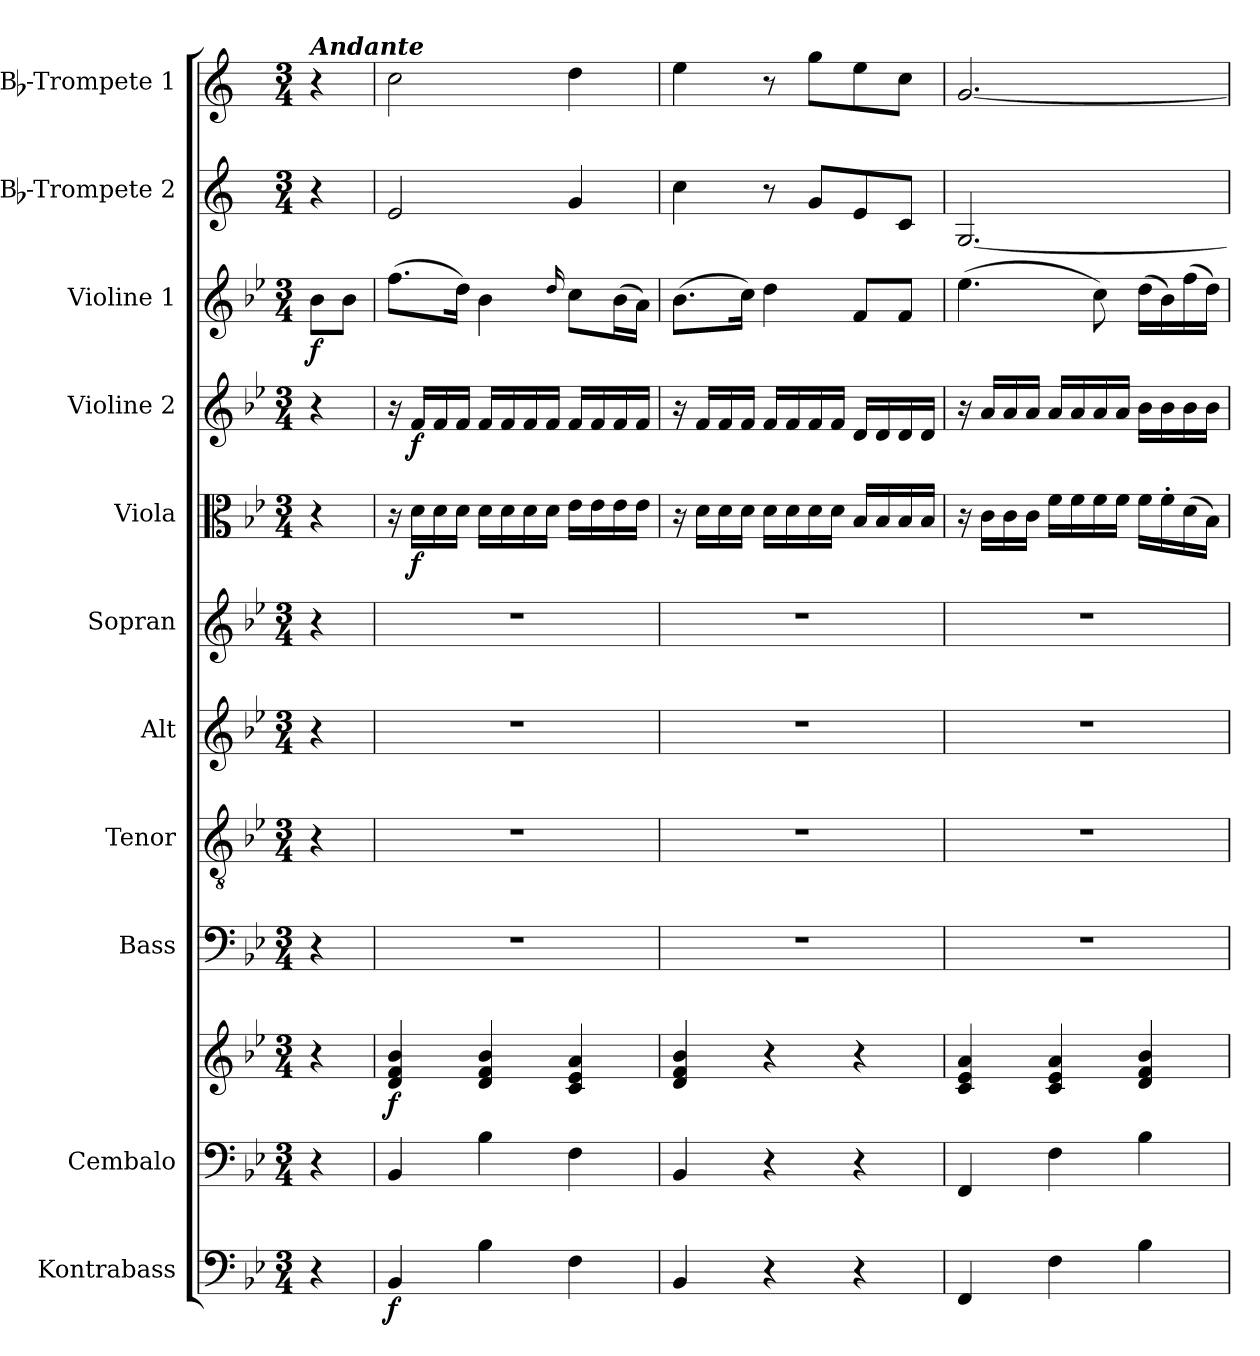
**kern	**dynam	**kern	**kern	**dynam	**kern	**kern	**kern	**kern	**kern	**dynam	**kern	**dynam	**kern	**dynam	**kern	**kern
*part11	*part11	*part10	*part10	*part10	*part9	*part8	*part7	*part6	*part5	*part5	*part4	*part4	*part3	*part3	*part2	*part1
*staff12	*staff12	*staff11	*staff10	*staff10/11	*staff9	*staff8	*staff7	*staff6	*staff5	*staff5	*staff4	*staff4	*staff3	*staff3	*staff2	*staff1
*I"Kontrabass	*	*I"Cembalo	*	*	*I"Bass	*I"Tenor	*I"Alt	*I"Sopran	*I"Viola	*	*I"Violine 2	*	*I"Violine 1	*	*I"Bb-Trompete 2	*I"Bb-Trompete 1
*I'Kb.	*	*I'Cemb.	*	*	*I'B.	*I'T.	*I'A.	*I'S.	*I'Vla.	*	*I'Vl. 2	*	*I'Vl. 1	*	*I'Bb Trp. 2	*I'Bb Trp. 1
*clefF4	*	*clefF4	*clefG2	*	*clefF4	*clefGv2	*clefG2	*clefG2	*clefC3	*	*clefG2	*	*clefG2	*	*clefG2	*clefG2
*ITrd7c12	*	*	*	*	*	*	*	*	*	*	*	*	*	*	*ITrd1c2	*ITrd1c2
*k[b-e-]	*	*k[b-e-]	*k[b-e-]	*	*k[b-e-]	*k[b-e-]	*k[b-e-]	*k[b-e-]	*k[b-e-]	*	*k[b-e-]	*	*k[b-e-]	*	*k[b-e-]	*k[b-e-]
*B-:	*	*B-:	*B-:	*	*B-:	*B-:	*B-:	*B-:	*B-:	*	*B-:	*	*B-:	*	*B-:	*B-:
*M3/4	*	*M3/4	*M3/4	*	*M3/4	*M3/4	*M3/4	*M3/4	*M3/4	*	*M3/4	*	*M3/4	*	*M3/4	*M3/4
=	=	=	=	=	=	=	=	=	=	=	=	=	=	=	=	=
!	!	!	!	!	!	!	!	!	!	!	!	!	!	!	!	!LO:TX:a:Bi:t=Andante
!	!	!	!	!	!	!	!	!	!	!	!	!	!	!LO:DY:b	!	!
4r	.	4r	4r	.	4r	4r	4r	4r	4r	.	4r	.	8b-\L	f	4r	4r
.	.	.	.	.	.	.	.	.	.	.	.	.	8b-\J	.	.	.
=1	=1	=1	=1	=1	=1	=1	=1	=1	=1	=1	=1	=1	=1	=1	=1	=1
!	!LO:DY:b	!	!	!LO:DY:b	!	!	!	!	!	!	!	!	!	!	!	!
4BBB-/	f	4BB-/	4d/ 4f/ 4b-/	f	2.r	2.r	2.r	2.r	16r	.	16r	.	(>8.ff\L	.	2d/	2b-\
!	!	!	!	!	!	!	!	!	!	!LO:DY:b	!	!LO:DY:b	!	!	!	!
.	.	.	.	.	.	.	.	.	16d\LL	f	16f/LL	f	.	.	.	.
.	.	.	.	.	.	.	.	.	16d\	.	16f/	.	.	.	.	.
.	.	.	.	.	.	.	.	.	16d\JJ	.	16f/JJ	.	16dd\Jk)	.	.	.
4BB-\	.	4B-\	4d/ 4f/ 4b-/	.	.	.	.	.	16d\LL	.	16f/LL	.	4b-\	.	.	.
.	.	.	.	.	.	.	.	.	16d\	.	16f/	.	.	.	.	.
.	.	.	.	.	.	.	.	.	16d\	.	16f/	.	.	.	.	.
.	.	.	.	.	.	.	.	.	16d\JJ	.	16f/JJ	.	.	.	.	.
.	.	.	.	.	.	.	.	.	.	.	.	.	16qqdd/	.	.	.
4FF\	.	4F\	4c/ 4e-/ 4a/	.	.	.	.	.	16e-\LL	.	16f/LL	.	8cc\L	.	4f/	4cc\
.	.	.	.	.	.	.	.	.	16e-\	.	16f/	.	.	.	.	.
.	.	.	.	.	.	.	.	.	16e-\	.	16f/	.	(>16b-\L	.	.	.
.	.	.	.	.	.	.	.	.	16e-\JJ	.	16f/JJ	.	16a\JJ)	.	.	.
=2	=2	=2	=2	=2	=2	=2	=2	=2	=2	=2	=2	=2	=2	=2	=2	=2
4BBB-/	.	4BB-/	4d/ 4f/ 4b-/	.	2.r	2.r	2.r	2.r	16r	.	16r	.	(>8.b-\L	.	4b-\	4dd\
.	.	.	.	.	.	.	.	.	16d\LL	.	16f/LL	.	.	.	.	.
.	.	.	.	.	.	.	.	.	16d\	.	16f/	.	.	.	.	.
.	.	.	.	.	.	.	.	.	16d\JJ	.	16f/JJ	.	16cc\Jk)	.	.	.
4r	.	4r	4r	.	.	.	.	.	16d\LL	.	16f/LL	.	4dd\	.	8r	8r
.	.	.	.	.	.	.	.	.	16d\	.	16f/	.	.	.	.	.
.	.	.	.	.	.	.	.	.	16d\	.	16f/	.	.	.	8f/L	8ff\L
.	.	.	.	.	.	.	.	.	16d\JJ	.	16f/JJ	.	.	.	.	.
4r	.	4r	4r	.	.	.	.	.	16B-/LL	.	16d/LL	.	8f/L	.	8d/	8dd\
.	.	.	.	.	.	.	.	.	16B-/	.	16d/	.	.	.	.	.
.	.	.	.	.	.	.	.	.	16B-/	.	16d/	.	8f/J	.	8B-/J	8b-\J
.	.	.	.	.	.	.	.	.	16B-/JJ	.	16d/JJ	.	.	.	.	.
=3	=3	=3	=3	=3	=3	=3	=3	=3	=3	=3	=3	=3	=3	=3	=3	=3
4FFF/	.	4FF/	4c/ 4e-/ 4a/	.	2.r	2.r	2.r	2.r	16r	.	16r	.	(>4.ee-\	.	[2.F/	[2.f/
.	.	.	.	.	.	.	.	.	16c\LL	.	16a/LL	.	.	.	.	.
.	.	.	.	.	.	.	.	.	16c\	.	16a/	.	.	.	.	.
.	.	.	.	.	.	.	.	.	16c\JJ	.	16a/JJ	.	.	.	.	.
4FF\	.	4F\	4c/ 4e-/ 4a/	.	.	.	.	.	16f\LL	.	16a/LL	.	.	.	.	.
.	.	.	.	.	.	.	.	.	16f\	.	16a/	.	.	.	.	.
.	.	.	.	.	.	.	.	.	16f\	.	16a/	.	8cc\)	.	.	.
.	.	.	.	.	.	.	.	.	16f\JJ	.	16a/JJ	.	.	.	.	.
4BB-\	.	4B-\	4d/ 4f/ 4b-/	.	.	.	.	.	16f\LL	.	16b-\LL	.	(>16dd\LL	.	.	.
.	.	.	.	.	.	.	.	.	16f'>\	.	16b-\	.	16b-\)	.	.	.
.	.	.	.	.	.	.	.	.	(>16d\	.	16b-\	.	(>16ff\	.	.	.
.	.	.	.	.	.	.	.	.	16B-\JJ)	.	16b-\JJ	.	16dd\JJ)	.	.	.
=	=	=	=	=	=	=	=	=	=	=	=	=	=	=	=	=
*-	*-	*-	*-	*-	*-	*-	*-	*-	*-	*-	*-	*-	*-	*-	*-	*-
